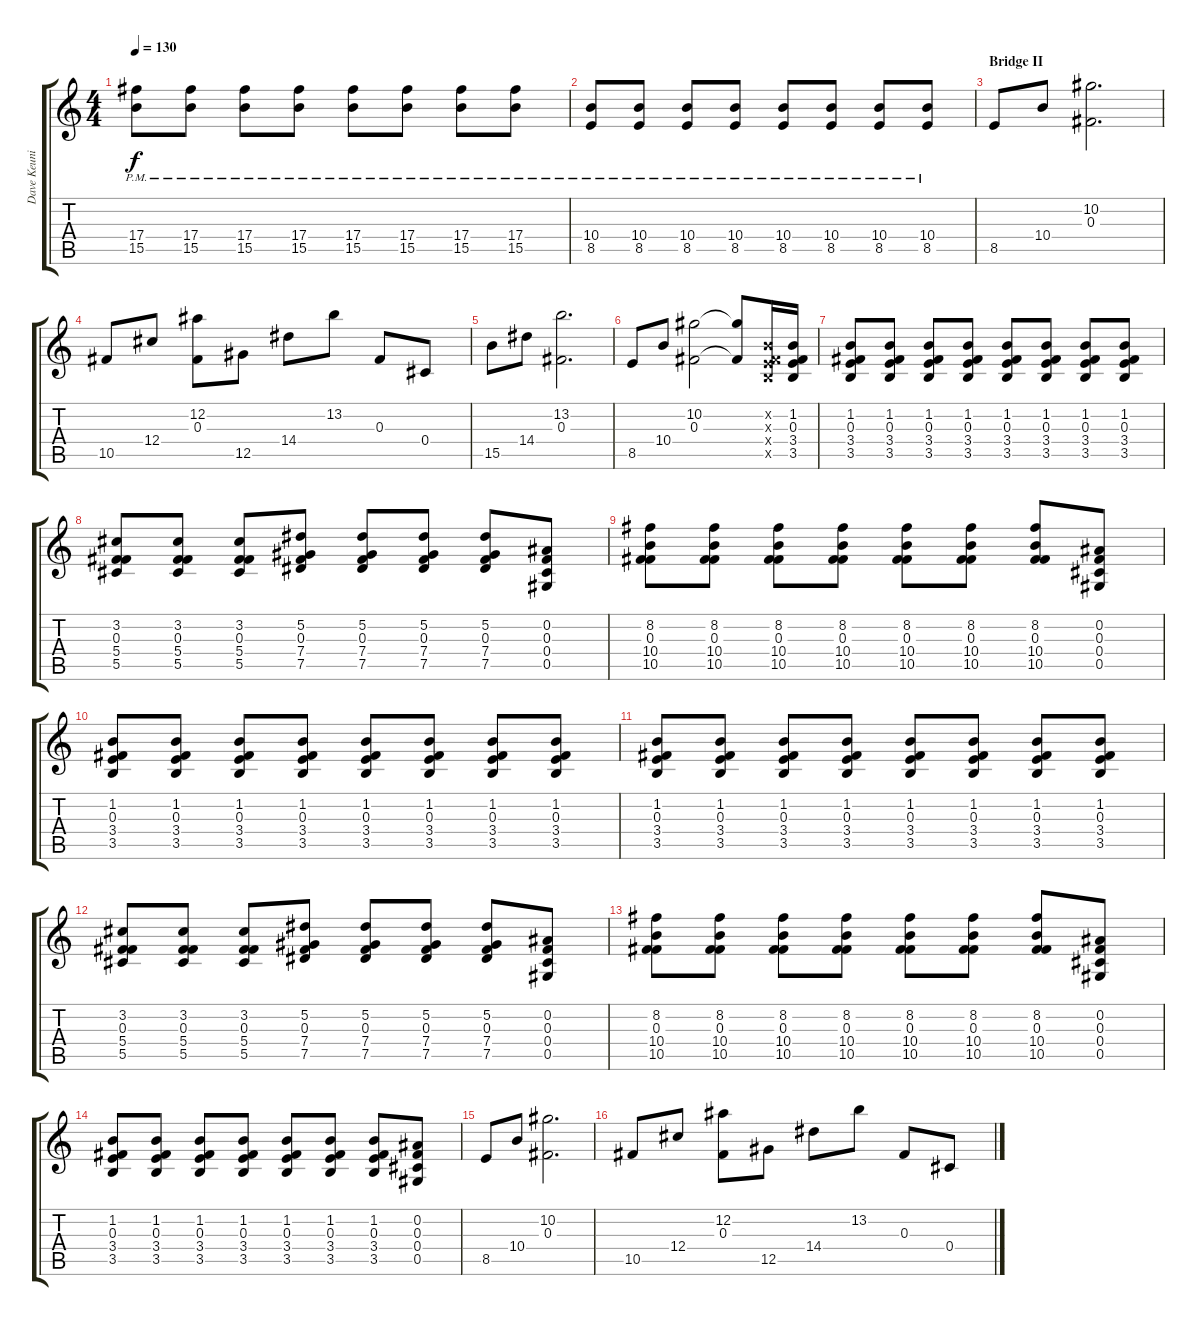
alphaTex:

\track ("Dave Keuning (Lead)" "Dave Keuni") {instrument overdrivenguitar}
\staff {score tabs}
\tuning (Eb4 Bb3 Gb3 Db3 Ab2 Eb2) {hide}
\ts (4 4)
\tempo 130
\clef g2
\ks c
(17.4{pm} 15.5{pm}).8{dy f} (17.4{pm} 15.5{pm}).8 (17.4{pm} 15.5{pm}).8 (17.4{pm} 15.5{pm}).8 (17.4{pm} 15.5{pm}).8 (17.4{pm} 15.5{pm}).8 (17.4{pm} 15.5{pm}).8 (17.4{pm} 15.5{pm}).8 |
(10.4{pm} 8.5{pm}).8 (10.4{pm} 8.5{pm}).8 (10.4{pm} 8.5{pm}).8 (10.4{pm} 8.5{pm}).8 (10.4{pm} 8.5{pm}).8 (10.4{pm} 8.5{pm}).8 (10.4{pm} 8.5{pm}).8 (10.4{pm} 8.5{pm}).8 |
\section ("" "Bridge II")
8.5.8 10.4.8 (10.2 0.3).2{d} |
10.5.8 12.4.8 (12.2 0.3).8 12.5.8 14.4.8 13.2.8 0.3.8 0.4.8 |
15.5.8 14.4.8 (13.2 0.3).2{d} |
8.5.8 10.4.8 (10.2 0.3).2 (10.2{t} 0.3{t}).8 (1.2{x} 0.3{x} 3.4{x} 3.5{x}).16 (1.2 0.3 3.4 3.5).16 |
(1.2 0.3 3.4 3.5).8 (1.2 0.3 3.4 3.5).8 (1.2 0.3 3.4 3.5).8 (1.2 0.3 3.4 3.5).8 (1.2 0.3 3.4 3.5).8 (1.2 0.3 3.4 3.5).8 (1.2 0.3 3.4 3.5).8 (1.2 0.3 3.4 3.5).8 |
(3.2 0.3 5.4 5.5).8 (3.2 0.3 5.4 5.5).8 (3.2 0.3 5.4 5.5).8 (5.2 0.3 7.4 7.5).8 (5.2 0.3 7.4 7.5).8 (5.2 0.3 7.4 7.5).8 (5.2 0.3 7.4 7.5).8 (0.2 0.3 0.4 0.5).8 |
(8.2 0.3 10.4 10.5).8 (8.2 0.3 10.4 10.5).8 (8.2 0.3 10.4 10.5).8 (8.2 0.3 10.4 10.5).8 (8.2 0.3 10.4 10.5).8 (8.2 0.3 10.4 10.5).8 (8.2 0.3 10.4 10.5).8 (0.2 0.3 0.4 0.5).8 |
(1.2 0.3 3.4 3.5).8 (1.2 0.3 3.4 3.5).8 (1.2 0.3 3.4 3.5).8 (1.2 0.3 3.4 3.5).8 (1.2 0.3 3.4 3.5).8 (1.2 0.3 3.4 3.5).8 (1.2 0.3 3.4 3.5).8 (1.2 0.3 3.4 3.5).8 |
(1.2 0.3 3.4 3.5).8 (1.2 0.3 3.4 3.5).8 (1.2 0.3 3.4 3.5).8 (1.2 0.3 3.4 3.5).8 (1.2 0.3 3.4 3.5).8 (1.2 0.3 3.4 3.5).8 (1.2 0.3 3.4 3.5).8 (1.2 0.3 3.4 3.5).8 |
(3.2 0.3 5.4 5.5).8 (3.2 0.3 5.4 5.5).8 (3.2 0.3 5.4 5.5).8 (5.2 0.3 7.4 7.5).8 (5.2 0.3 7.4 7.5).8 (5.2 0.3 7.4 7.5).8 (5.2 0.3 7.4 7.5).8 (0.2 0.3 0.4 0.5).8 |
(8.2 0.3 10.4 10.5).8 (8.2 0.3 10.4 10.5).8 (8.2 0.3 10.4 10.5).8 (8.2 0.3 10.4 10.5).8 (8.2 0.3 10.4 10.5).8 (8.2 0.3 10.4 10.5).8 (8.2 0.3 10.4 10.5).8 (0.2 0.3 0.4 0.5).8 |
(1.2 0.3 3.4 3.5).8 (1.2 0.3 3.4 3.5).8 (1.2 0.3 3.4 3.5).8 (1.2 0.3 3.4 3.5).8 (1.2 0.3 3.4 3.5).8 (1.2 0.3 3.4 3.5).8 (1.2 0.3 3.4 3.5).8 (0.2 0.3 0.4 0.5).8 |
8.5.8 10.4.8 (10.2 0.3).2{d} |
10.5.8 12.4.8 (12.2 0.3).8 12.5.8 14.4.8 13.2.8 0.3.8 0.4.8
